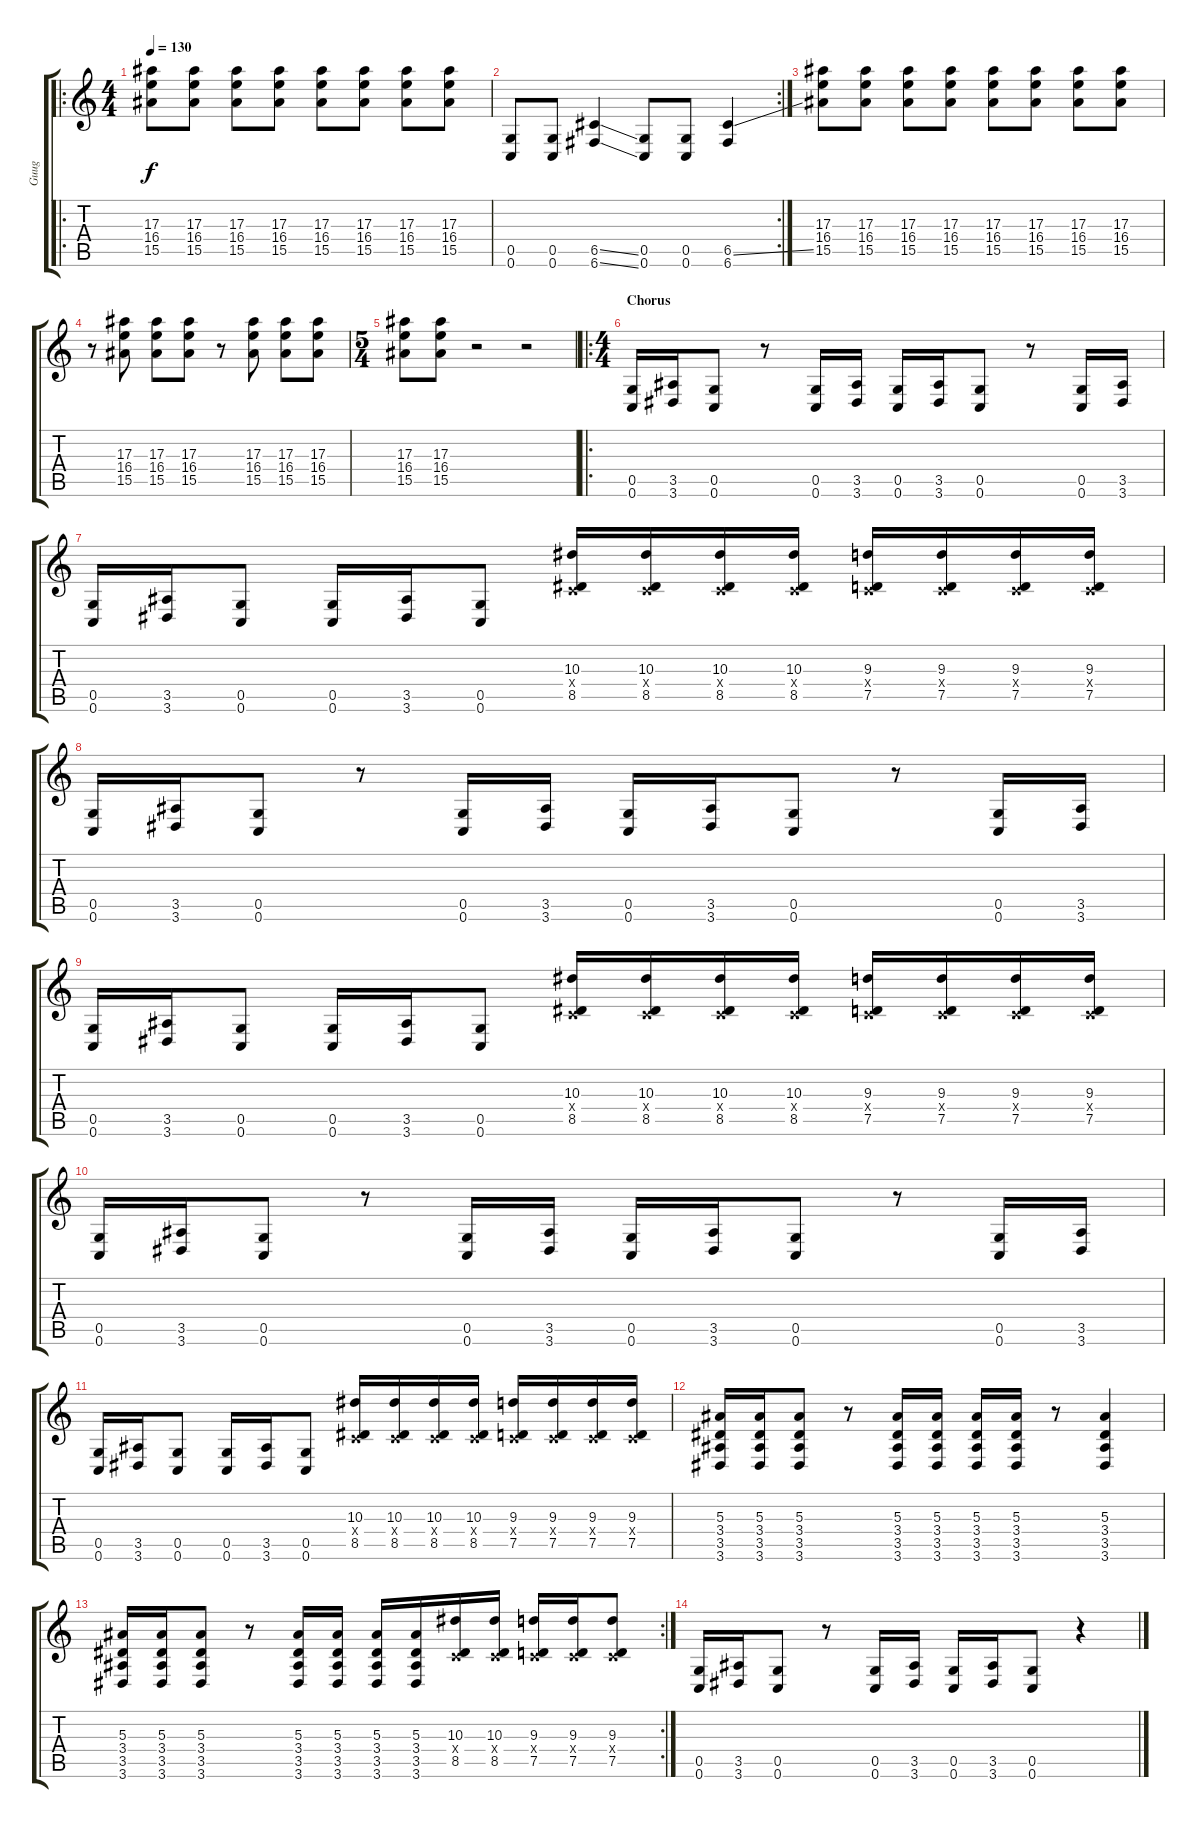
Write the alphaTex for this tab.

\track ("Guug" "Guug") {instrument distortionguitar}
\staff {score tabs}
\tuning (D4 A3 F3 C3 G2 C2) {hide}
\ro
\ts (4 4)
\tempo 130
\clef g2
\ks c
(17.3 16.4 15.5).8{dy f} (17.3 16.4 15.5).8 (17.3 16.4 15.5).8 (17.3 16.4 15.5).8 (17.3 16.4 15.5).8 (17.3 16.4 15.5).8 (17.3 16.4 15.5).8 (17.3 16.4 15.5).8 |
\rc 2
(0.5 0.6).8 (0.5 0.6).8 (6.5{ss} 6.6{ss}).4 (0.5 0.6).8 (0.5 0.6).8 (6.5{ss} 6.6).4 |
(17.3 16.4 15.5).8 (17.3 16.4 15.5).8 (17.3 16.4 15.5).8 (17.3 16.4 15.5).8 (17.3 16.4 15.5).8 (17.3 16.4 15.5).8 (17.3 16.4 15.5).8 (17.3 16.4 15.5).8 |
r.8 (17.3 16.4 15.5).8 (17.3 16.4 15.5).8 (17.3 16.4 15.5).8 r.8 (17.3 16.4 15.5).8 (17.3 16.4 15.5).8 (17.3 16.4 15.5).8 |
\ts (5 4)
(17.3 16.4 15.5).8 (17.3 16.4 15.5).8 r.2 r.2 |
\ro
\ts (4 4)
\section ("" "Chorus")
(0.5 0.6).16 (3.5 3.6).16 (0.5 0.6).8 r.8 (0.5 0.6).16 (3.5 3.6).16 (0.5 0.6).16 (3.5 3.6).16 (0.5 0.6).8 r.8 (0.5 0.6).16 (3.5 3.6).16 |
(0.5 0.6).16 (3.5 3.6).16 (0.5 0.6).8 (0.5 0.6).16 (3.5 3.6).16 (0.5 0.6).8 (10.3 0.4{x} 8.5).16 (10.3 0.4{x} 8.5).16 (10.3 0.4{x} 8.5).16 (10.3 0.4{x} 8.5).16 (9.3 0.4{x} 7.5).16 (9.3 0.4{x} 7.5).16 (9.3 0.4{x} 7.5).16 (9.3 0.4{x} 7.5).16 |
(0.5 0.6).16 (3.5 3.6).16 (0.5 0.6).8 r.8 (0.5 0.6).16 (3.5 3.6).16 (0.5 0.6).16 (3.5 3.6).16 (0.5 0.6).8 r.8 (0.5 0.6).16 (3.5 3.6).16 |
(0.5 0.6).16 (3.5 3.6).16 (0.5 0.6).8 (0.5 0.6).16 (3.5 3.6).16 (0.5 0.6).8 (10.3 0.4{x} 8.5).16 (10.3 0.4{x} 8.5).16 (10.3 0.4{x} 8.5).16 (10.3 0.4{x} 8.5).16 (9.3 0.4{x} 7.5).16 (9.3 0.4{x} 7.5).16 (9.3 0.4{x} 7.5).16 (9.3 0.4{x} 7.5).16 |
(0.5 0.6).16 (3.5 3.6).16 (0.5 0.6).8 r.8 (0.5 0.6).16 (3.5 3.6).16 (0.5 0.6).16 (3.5 3.6).16 (0.5 0.6).8 r.8 (0.5 0.6).16 (3.5 3.6).16 |
(0.5 0.6).16 (3.5 3.6).16 (0.5 0.6).8 (0.5 0.6).16 (3.5 3.6).16 (0.5 0.6).8 (10.3 0.4{x} 8.5).16 (10.3 0.4{x} 8.5).16 (10.3 0.4{x} 8.5).16 (10.3 0.4{x} 8.5).16 (9.3 0.4{x} 7.5).16 (9.3 0.4{x} 7.5).16 (9.3 0.4{x} 7.5).16 (9.3 0.4{x} 7.5).16 |
(5.3 3.4 3.5 3.6).16 (5.3 3.4 3.5 3.6).16 (5.3 3.4 3.5 3.6).8 r.8 (5.3 3.4 3.5 3.6).16 (5.3 3.4 3.5 3.6).16 (5.3 3.4 3.5 3.6).16 (5.3 3.4 3.5 3.6).16 r.8 (5.3 3.4 3.5 3.6).4 |
\rc 2
(5.3 3.4 3.5 3.6).16 (5.3 3.4 3.5 3.6).16 (5.3 3.4 3.5 3.6).8 r.8 (5.3 3.4 3.5 3.6).16 (5.3 3.4 3.5 3.6).16 (5.3 3.4 3.5 3.6).16 (5.3 3.4 3.5 3.6).16 (10.3 0.4{x} 8.5).16 (10.3 0.4{x} 8.5).16 (9.3 0.4{x} 7.5).16 (9.3 0.4{x} 7.5).16 (9.3 0.4{x} 7.5).8 |
(0.5 0.6).16 (3.5 3.6).16 (0.5 0.6).8 r.8 (0.5 0.6).16 (3.5 3.6).16 (0.5 0.6).16 (3.5 3.6).16 (0.5 0.6).8 r.4
